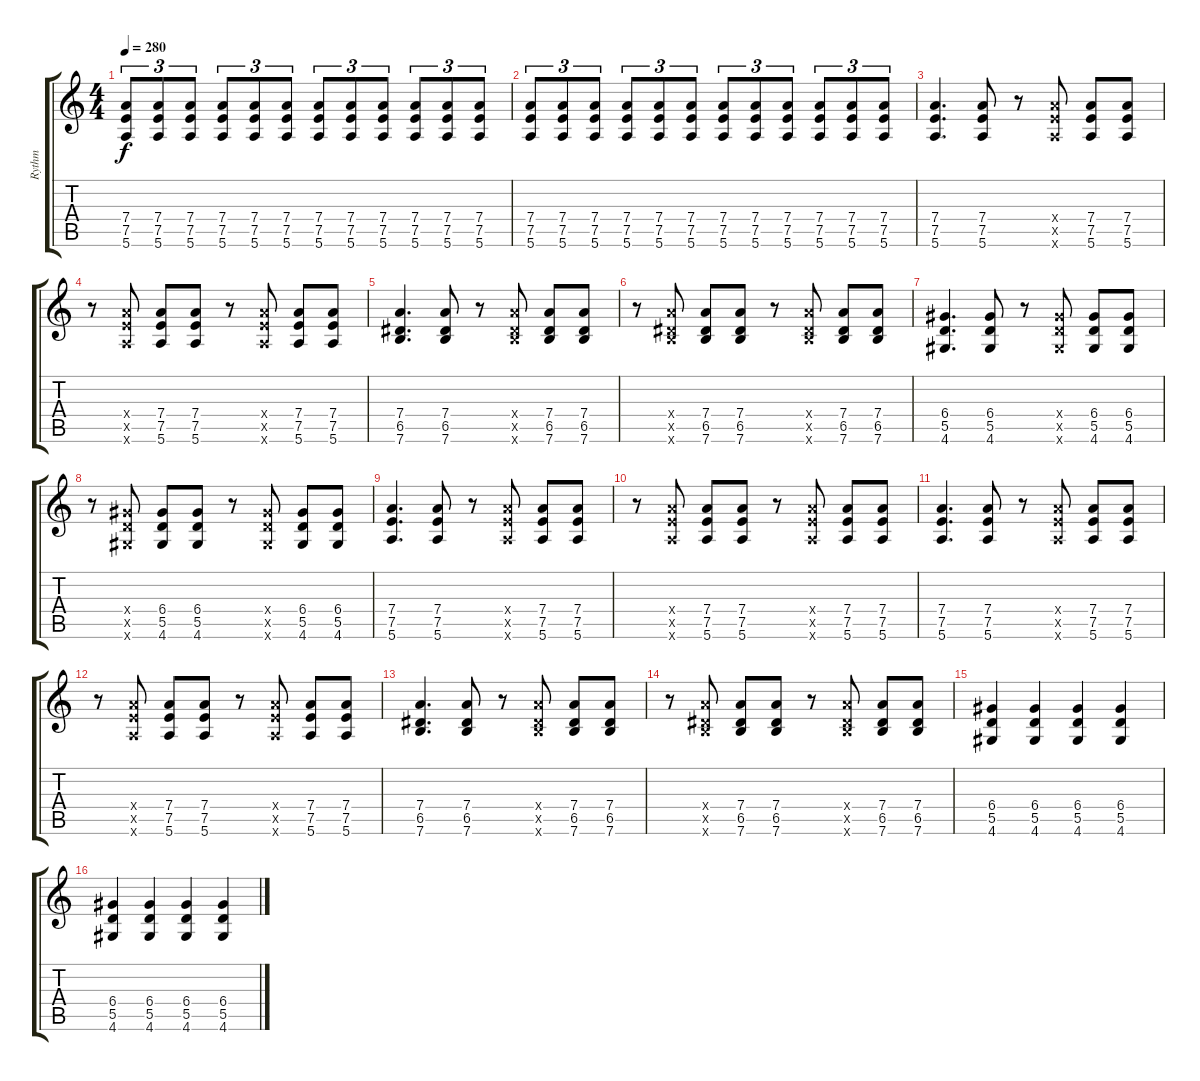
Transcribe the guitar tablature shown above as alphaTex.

\track ("Rythm" "Rythm") {instrument acousticguitarsteel}
\staff {score tabs}
\tuning (E4 B3 G3 D3 A2 E2) {hide}
\ts (4 4)
\tempo 280
\clef g2
\ks aminor
(7.4 7.5 5.6).8{tu (3 2) dy f} (7.4 7.5 5.6).8{tu (3 2)} (7.4 7.5 5.6).8{tu (3 2)} (7.4 7.5 5.6).8{tu (3 2)} (7.4 7.5 5.6).8{tu (3 2)} (7.4 7.5 5.6).8{tu (3 2)} (7.4 7.5 5.6).8{tu (3 2)} (7.4 7.5 5.6).8{tu (3 2)} (7.4 7.5 5.6).8{tu (3 2)} (7.4 7.5 5.6).8{tu (3 2)} (7.4 7.5 5.6).8{tu (3 2)} (7.4 7.5 5.6).8{tu (3 2)} |
(7.4 7.5 5.6).8{tu (3 2)} (7.4 7.5 5.6).8{tu (3 2)} (7.4 7.5 5.6).8{tu (3 2)} (7.4 7.5 5.6).8{tu (3 2)} (7.4 7.5 5.6).8{tu (3 2)} (7.4 7.5 5.6).8{tu (3 2)} (7.4 7.5 5.6).8{tu (3 2)} (7.4 7.5 5.6).8{tu (3 2)} (7.4 7.5 5.6).8{tu (3 2)} (7.4 7.5 5.6).8{tu (3 2)} (7.4 7.5 5.6).8{tu (3 2)} (7.4 7.5 5.6).8{tu (3 2)} |
(7.4 7.5 5.6).4{d} (7.4 7.5 5.6).8 r.8 (7.4{x} 7.5{x} 5.6{x}).8 (7.4 7.5 5.6).8 (7.4 7.5 5.6).8 |
r.8 (7.4{x} 7.5{x} 5.6{x}).8 (7.4 7.5 5.6).8 (7.4 7.5 5.6).8 r.8 (7.4{x} 7.5{x} 5.6{x}).8 (7.4 7.5 5.6).8 (7.4 7.5 5.6).8 |
(7.4 6.5 7.6).4{d} (7.4 6.5 7.6).8 r.8 (7.4{x} 6.5{x} 7.6{x}).8 (7.4 6.5 7.6).8 (7.4 6.5 7.6).8 |
r.8 (7.4{x} 6.5{x} 7.6{x}).8 (7.4 6.5 7.6).8 (7.4 6.5 7.6).8 r.8 (7.4{x} 6.5{x} 7.6{x}).8 (7.4 6.5 7.6).8 (7.4 6.5 7.6).8 |
(6.4 5.5 4.6).4{d} (6.4 5.5 4.6).8 r.8 (6.4{x} 5.5{x} 4.6{x}).8 (6.4 5.5 4.6).8 (6.4 5.5 4.6).8 |
r.8 (6.4{x} 5.5{x} 4.6{x}).8 (6.4 5.5 4.6).8 (6.4 5.5 4.6).8 r.8 (6.4{x} 5.5{x} 4.6{x}).8 (6.4 5.5 4.6).8 (6.4 5.5 4.6).8 |
(7.4 7.5 5.6).4{d} (7.4 7.5 5.6).8 r.8 (7.4{x} 7.5{x} 5.6{x}).8 (7.4 7.5 5.6).8 (7.4 7.5 5.6).8 |
r.8 (7.4{x} 7.5{x} 5.6{x}).8 (7.4 7.5 5.6).8 (7.4 7.5 5.6).8 r.8 (7.4{x} 7.5{x} 5.6{x}).8 (7.4 7.5 5.6).8 (7.4 7.5 5.6).8 |
(7.4 7.5 5.6).4{d} (7.4 7.5 5.6).8 r.8 (7.4{x} 7.5{x} 5.6{x}).8 (7.4 7.5 5.6).8 (7.4 7.5 5.6).8 |
r.8 (7.4{x} 7.5{x} 5.6{x}).8 (7.4 7.5 5.6).8 (7.4 7.5 5.6).8 r.8 (7.4{x} 7.5{x} 5.6{x}).8 (7.4 7.5 5.6).8 (7.4 7.5 5.6).8 |
(7.4 6.5 7.6).4{d} (7.4 6.5 7.6).8 r.8 (7.4{x} 6.5{x} 7.6{x}).8 (7.4 6.5 7.6).8 (7.4 6.5 7.6).8 |
r.8 (7.4{x} 6.5{x} 7.6{x}).8 (7.4 6.5 7.6).8 (7.4 6.5 7.6).8 r.8 (7.4{x} 6.5{x} 7.6{x}).8 (7.4 6.5 7.6).8 (7.4 6.5 7.6).8 |
(6.4 5.5 4.6).4 (6.4 5.5 4.6).4 (6.4 5.5 4.6).4 (6.4 5.5 4.6).4 |
(6.4 5.5 4.6).4 (6.4 5.5 4.6).4 (6.4 5.5 4.6).4 (6.4 5.5 4.6).4
